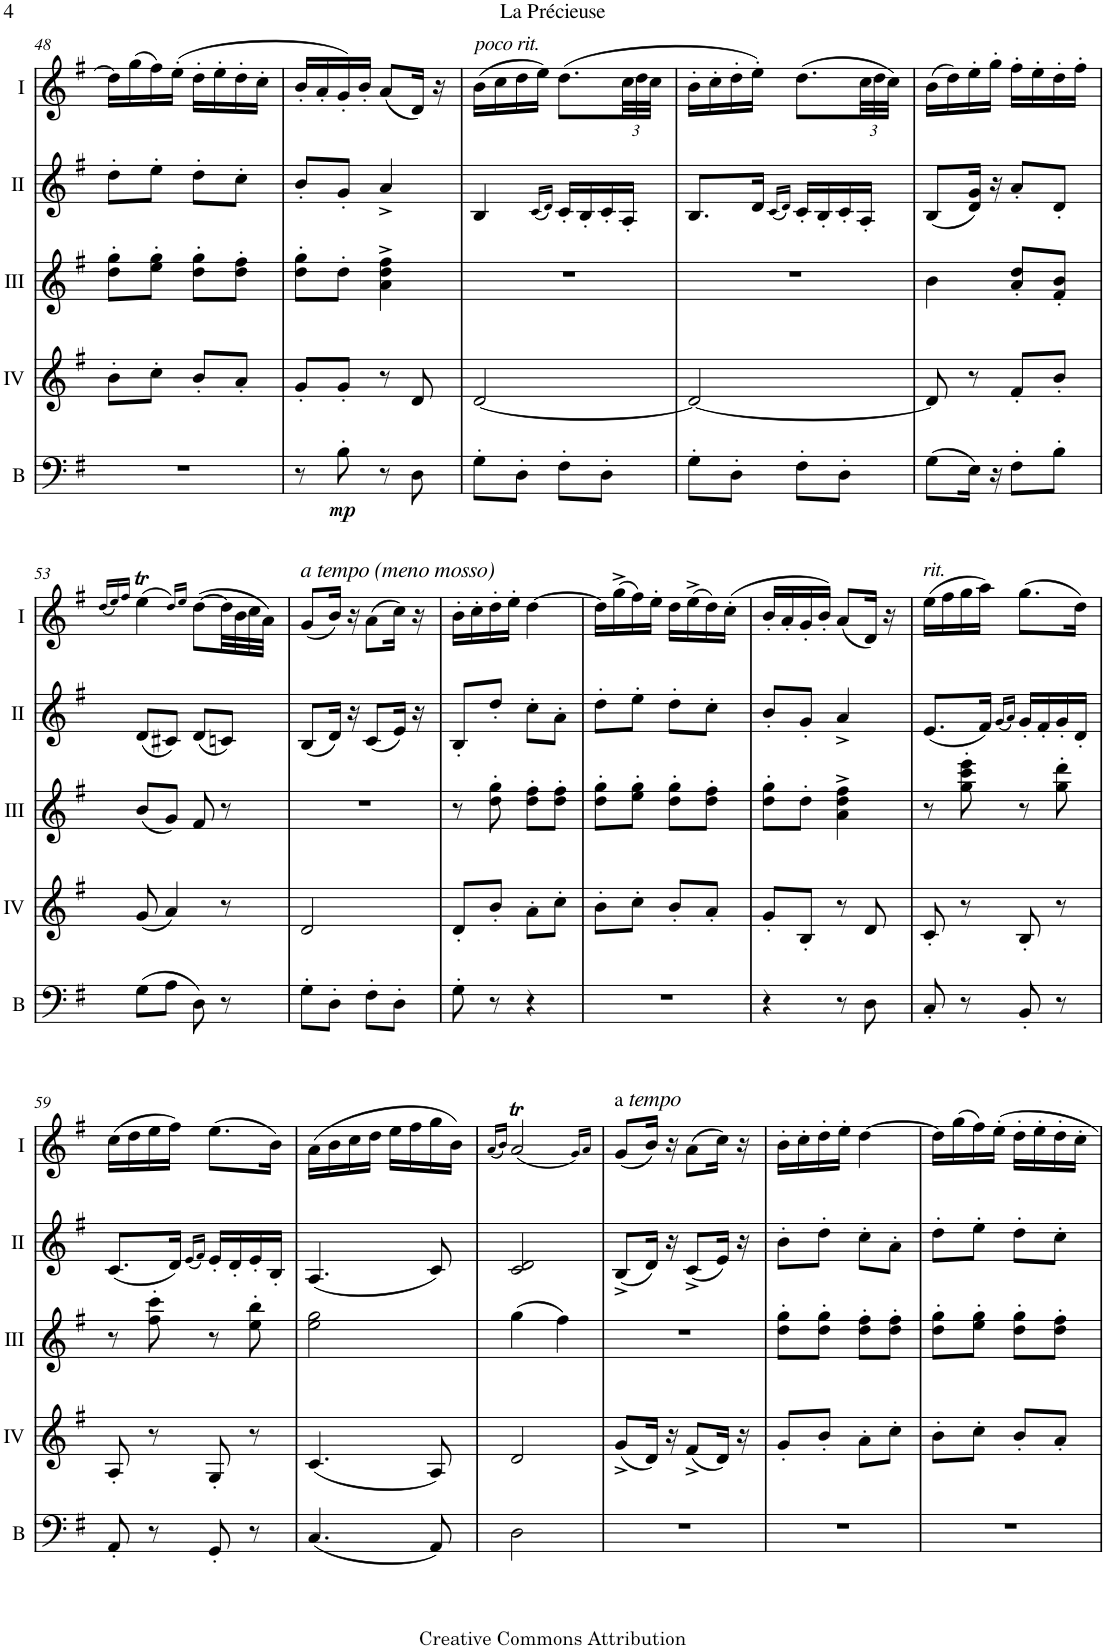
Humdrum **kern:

**kern	**dynam	**kern	**kern	**kern	**kern
*part5	*part5	*part4	*part3	*part2	*part1
*staff5	*staff5	*staff4	*staff3	*staff2	*staff1
*I"Bass	*	*I"Acc. 4	*I"Acc. 3	*I"Acc. 2	*I"Acc. 1
*I'B	*	*	*	*	*
!!LO:PB:g=z
*clefF4	*	*clefG2	*clefG2	*clefG2	*clefG2
*Trd7c12	*	*Trd7c12	*Trd7c12	*	*
*k[f#]	*	*k[f#]	*k[f#]	*k[f#]	*k[f#]
*M2/4	*	*M2/4	*M2/4	*M2/4	*M2/4
=48	=48	=48	=48	=48	=48
2r	.	8b'\L	8dd\' 8gg\'L	8dd'\L	16dd\LL]
.	.	.	.	.	(16gg\
.	.	8cc'\J	8ee\' 8gg\'J	8ee'\J	16ff#\)
.	.	.	.	.	(16ee'\JJ
.	.	8b'/L	8dd\' 8gg\'L	8dd'\L	16dd'\LL
.	.	.	.	.	16ee'\
.	.	8a'/J	8dd\' 8ff#\'J	8cc'\J	16dd'\
.	.	.	.	.	16cc'\JJ
=49	=49	=49	=49	=49	=49
8r	.	8g'/L	8dd\' 8gg\'L	8b'/L	16b'/LL
.	.	.	.	.	16a'/
!	!LO:DY:b	!	!	!	!
8B'\	mp	8g'/J	8dd'\J	8g'/J	16g'/)
.	.	.	.	.	16b'/JJ
8r	.	8r	4a\^ 4dd\^ 4ff#\^	4a^/	(8a/L
8D\	.	8d/	.	.	16d/Jk)
.	.	.	.	.	16r
=50	=50	=50	=50	=50	=50
!	!	!	!	!	!LO:TX:a:i:t=poco rit.
8G'\L	.	[2d/	2r	4B/	(16b\LL
.	.	.	.	.	16cc\
8D'\J	.	.	.	.	16dd\
.	.	.	.	.	16ee\JJ)
.	.	.	.	(16qc/LL	.
.	.	.	.	16qd/JJ)	.
8F#'\L	.	.	.	16c'/LL	(8.dd\L
.	.	.	.	16B'/	.
8D'\J	.	.	.	16c'/	.
*	*	*	*	*	*Xbrackettup
.	.	.	.	16A'/JJ	48cc\LL
.	.	.	.	.	48dd\
.	.	.	.	.	48cc\JJJ
=51	=51	=51	=51	=51	=51
8G'\L	.	2d/_	2r	8.B/L	16b'\LL
.	.	.	.	.	16cc'\
8D'\J	.	.	.	.	16dd'\
.	.	.	.	16d/Jk	16ee'\JJ)
.	.	.	.	(16qc/LL	.
.	.	.	.	16qd/JJ)	.
8F#'\L	.	.	.	16c'/LL	(8.dd\L
.	.	.	.	16B'/	.
8D'\J	.	.	.	16c'/	.
.	.	.	.	16A'/JJ	48cc\LL
.	.	.	.	.	48dd\
.	.	.	.	.	48cc\JJJ)
=52	=52	=52	=52	=52	=52
(8G\L	.	8d/]	4b\	(8B/L	(16b\LL
.	.	.	.	.	16dd\)
16E\Jk)	.	8r	.	16d/ 16g/Jk)	16ee'\
16r	.	.	.	16r	16gg'\JJ
8F#'\L	.	8f#'/L	8a/' 8dd/'L	8a'/L	16ff#'\LL
.	.	.	.	.	16ee'\
8B'\J	.	8b'/J	8f#/' 8b/'J	8d'/J	16dd'\
.	.	.	.	.	16ff#'\JJ
!!LO:LB:g=z
=53	=53	=53	=53	=53	=53
.	.	.	.	.	(16qdd/LL
.	.	.	.	.	16qee/)
.	.	.	.	.	16qff#/JJ
(8G\L	.	(8g/	(8b/L	(8d/L	(4eeT\
8A\J	.	4a/)	8g/J)	8c#X/J)	.
.	.	.	.	.	16qdd/LL)
.	.	.	.	.	16qee/JJ
8D\)	.	.	8f#/	(8d/L	([8dd\L
8r	.	8r	8r	8cn/J)	32dd\LL]
.	.	.	.	.	32b\
.	.	.	.	.	32cc\
.	.	.	.	.	32a\JJJ)
=54	=54	=54	=54	=54	=54
!	!	!	!	!	!LO:TX:a:i:t=a tempo (meno mosso)
8G'\L	.	2d/	2r	(8B/L	(8g/L
8D'\J	.	.	.	16d/Jk)	16b/Jk)
.	.	.	.	16r	16r
8F#'\L	.	.	.	(8c/L	(8a\L
8D'\J	.	.	.	16e/Jk)	16cc\Jk)
.	.	.	.	16r	16r
=55	=55	=55	=55	=55	=55
8G'\	.	8d'/L	8r	8B'/L	16b'\LL
.	.	.	.	.	16cc'\
8r	.	8b'/J	8dd\' 8gg\'	8dd'/J	16dd'\
.	.	.	.	.	16ee'\JJ
4r	.	8a'\L	8dd\' 8ff#\'L	8cc'\L	[4dd\
.	.	8cc'\J	8dd\' 8ff#\'J	8a'\J	.
=56	=56	=56	=56	=56	=56
2r	.	8b'\L	8dd\' 8gg\'L	8dd'\L	16dd\LL]
.	.	.	.	.	(16gg^\
.	.	8cc'\J	8ee\' 8gg\'J	8ee'\J	16ff#\)
.	.	.	.	.	16ee'\JJ
.	.	8b'/L	8dd\' 8gg\'L	8dd'\L	16dd\LL
.	.	.	.	.	(16ee^\
.	.	8a'/J	8dd\' 8ff#\'J	8cc'\J	16dd\)
.	.	.	.	.	(16cc'\JJ
=57	=57	=57	=57	=57	=57
4r	.	8g'/L	8dd\' 8gg\'L	8b'/L	16b'/LL
.	.	.	.	.	16a'/
.	.	8B'/J	8dd'\J	8g'/J	16g'/
.	.	.	.	.	16b'/JJ)
8r	.	8r	4a\^ 4dd\^ 4ff#\^	4a^/	(8a/L
8D\	.	8d/	.	.	16d/Jk)
.	.	.	.	.	16r
=58	=58	=58	=58	=58	=58
!	!	!	!	!	!LO:TX:a:i:t=rit.
8C'/	.	8c'/	8r	(8.e/L	(16ee\LL
.	.	.	.	.	16ff#\
8r	.	8r	8gg\' 8ccc\' 8eee\'	.	16gg\
.	.	.	.	16f#/Jk)	16aa\JJ)
.	.	.	.	(16qg/LL	.
.	.	.	.	16qa/JJ)	.
8BB'/	.	8B'/	8r	16g'/LL	(8.gg\L
.	.	.	.	16f#'/	.
8r	.	8r	8gg\' 8ddd\'	16g'/	.
.	.	.	.	16d'/JJ	16dd\Jk)
!!LO:LB:g=z
=59	=59	=59	=59	=59	=59
8AA'/	.	8A'/	8r	(8.c/L	(16cc\LL
.	.	.	.	.	16dd\
8r	.	8r	8ff#\' 8ccc\'	.	16ee\
.	.	.	.	16d/Jk)	16ff#\JJ)
.	.	.	.	(16qe/LL	.
.	.	.	.	16qf#/JJ)	.
8GG'/	.	8G'/	8r	16e'/LL	(8.ee\L
.	.	.	.	16d'/	.
8r	.	8r	8ee\' 8bb\'	16e'/	.
.	.	.	.	16B'/JJ	16b\Jk)
=60	=60	=60	=60	=60	=60
(4.C/	.	(4.c/	2ee\ 2gg\	(4.A/	(16a\LL
.	.	.	.	.	16b\
.	.	.	.	.	16cc\
.	.	.	.	.	16dd\JJ
.	.	.	.	.	16ee\LL
.	.	.	.	.	16ff#\
8AA/)	.	8A/)	.	8c/)	16gg\
.	.	.	.	.	16b\JJ)
=61	=61	=61	=61	=61	=61
.	.	.	.	.	(16qa/LL
.	.	.	.	.	16qb/JJ)
2D\	.	2d/	(4gg\	2c/ 2d/	(2aT/
.	.	.	4ff#\)	.	.
.	.	.	.	.	16qg/LL)
.	.	.	.	.	16qa/JJ
=62	=62	=62	=62	=62	=62
!	!	!	!	!	!LO:TX:a:t=a
!	!	!	!	!	!LO:TX:a:i:t=tempo
2r	.	(8g^/L	2r	(8B^/L	(8g/L
.	.	16d/Jk)	.	16d/Jk)	16b/Jk)
.	.	16r	.	16r	16r
.	.	(8f#^/L	.	(8c^/L	(8a\L
.	.	16d/Jk)	.	16e/Jk)	16cc\Jk)
.	.	16r	.	16r	16r
=63	=63	=63	=63	=63	=63
2r	.	8g'/L	8dd\' 8gg\'L	8b'\L	16b'\LL
.	.	.	.	.	16cc'\
.	.	8b'/J	8dd\' 8gg\'J	8dd'\J	16dd'\
.	.	.	.	.	16ee'\JJ
.	.	8a'\L	8dd\' 8ff#\'L	8cc'\L	[4dd\
.	.	8cc'\J	8dd\' 8ff#\'J	8a'\J	.
=64	=64	=64	=64	=64	=64
2r	.	8b'\L	8dd\' 8gg\'L	8dd'\L	16dd\LL]
.	.	.	.	.	(16gg\
.	.	8cc'\J	8ee\' 8gg\'J	8ee'\J	16ff#\)
.	.	.	.	.	16ee'\JJ
.	.	8b'/L	8dd\' 8gg\'L	8dd'\L	16dd'\LL
.	.	.	.	.	16ee'\
.	.	8a'/J	8dd\' 8ff#\'J	8cc'\J	16dd'\
.	.	.	.	.	16cc'\JJ
=	=	=	=	=	=
*-	*-	*-	*-	*-	*-
